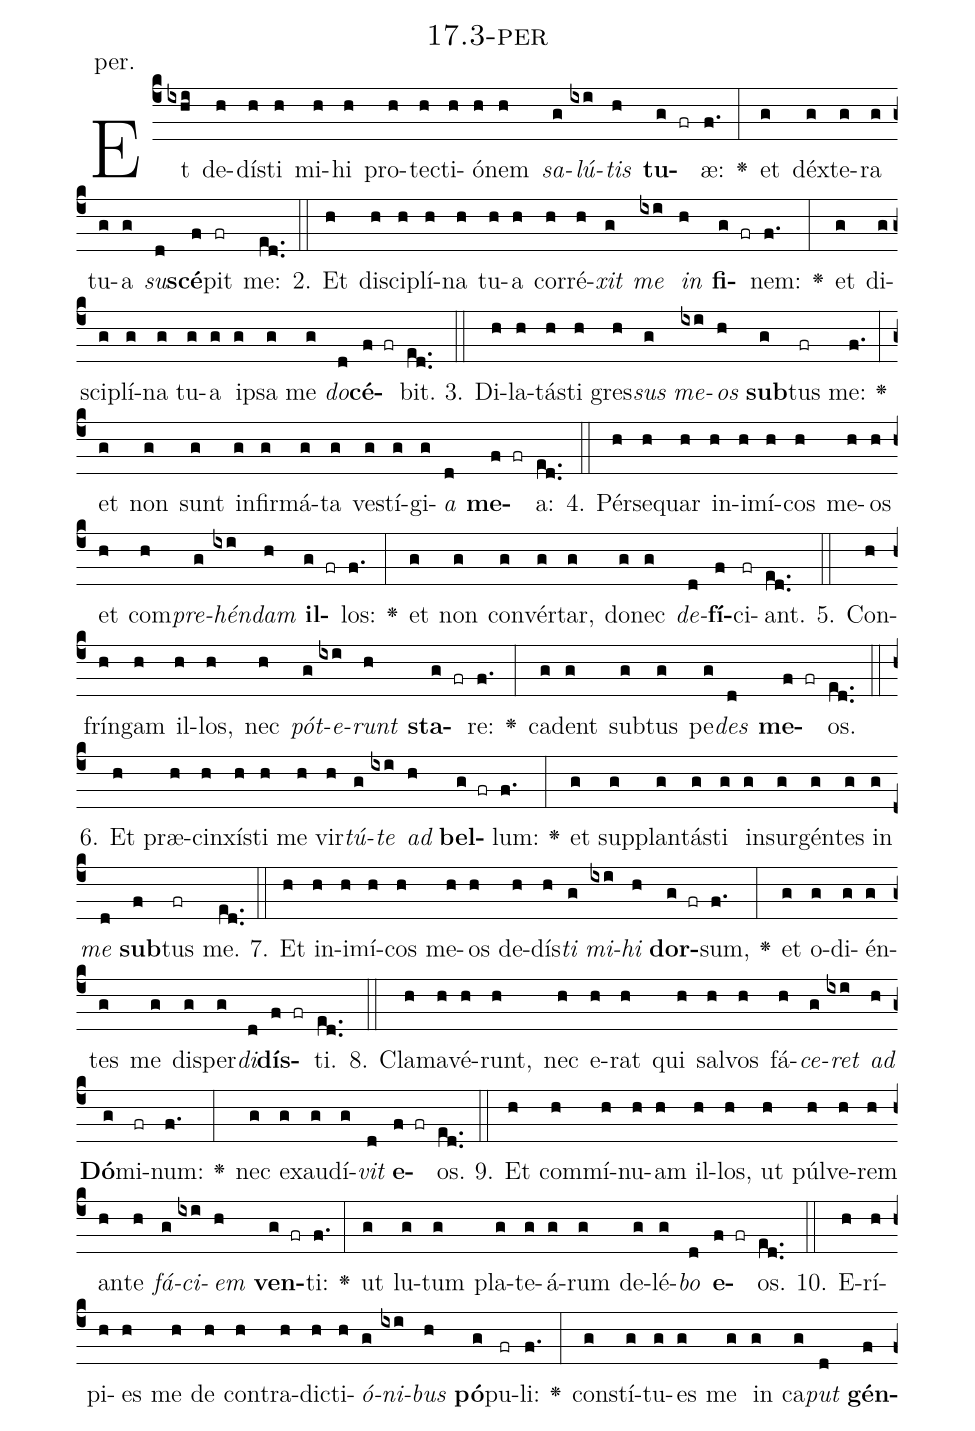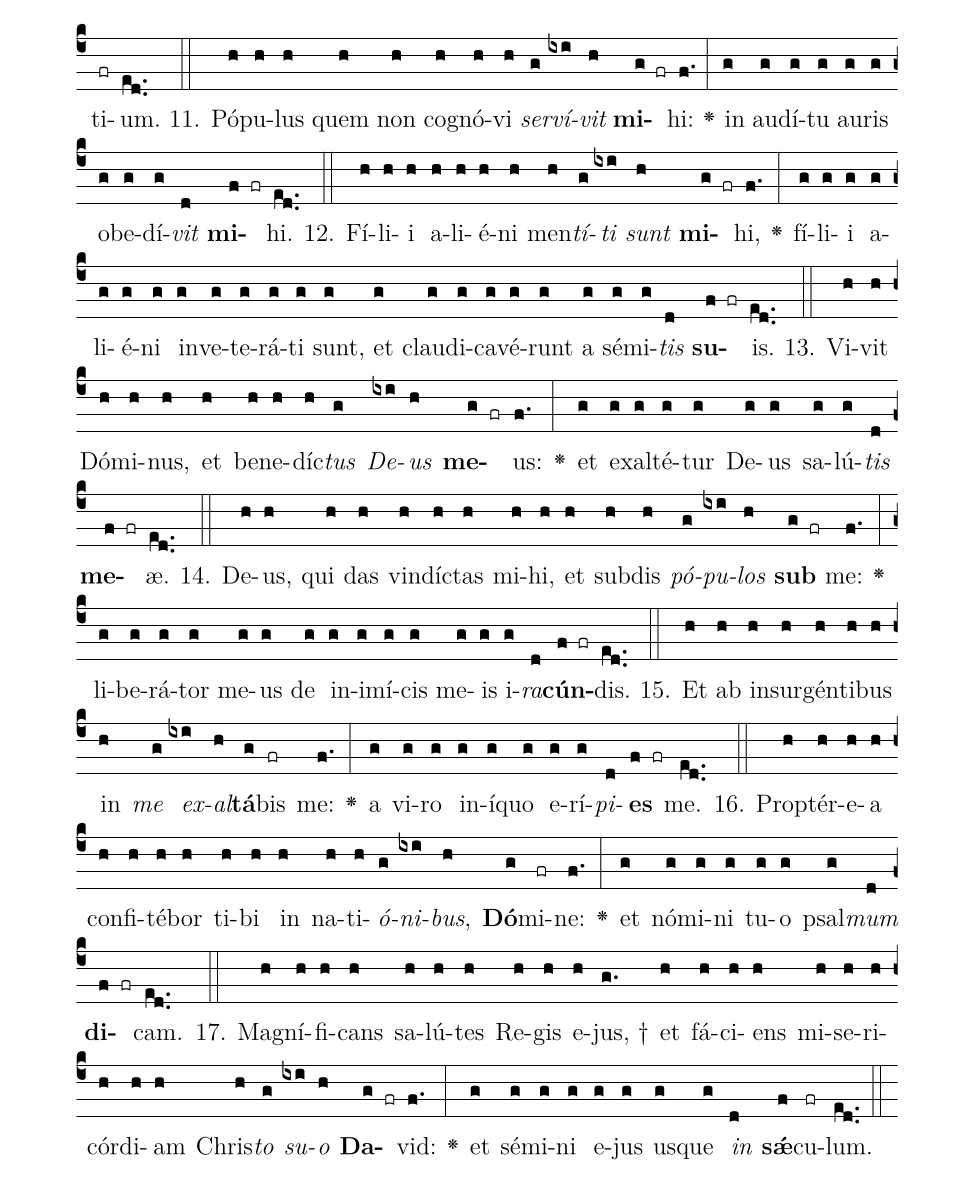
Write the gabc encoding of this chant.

name: 17.3-per;
annotation: per.;
%%
(c4)Et(ixhi) de(h)dís(h)ti(h) mi(h)hi(h) pro(h)tec(h)ti(h)ó(h)nem(h) <i>sa</i>(g)<i>lú</i>(ixi)<i>tis</i>(h) <b>tu</b>(g fr)æ:(f.) <v>\greheightstar</v>(:) et(g) déx(g)te(g)ra(g) tu(g)a(g) <i>su</i>(d)<b>scé</b>(f)pit(fr) me:(ed..) (::)
2. Et(h) di(h)sci(h)plí(h)na(h) tu(h)a(h) cor(h)ré(h)<i>xit</i>(g) <i>me</i>(ixi) <i>in</i>(h) <b>fi</b>(g fr)nem:(f.) <v>\greheightstar</v>(:) et(g) di(g)sci(g)plí(g)na(g) tu(g)a(g) ip(g)sa(g) me(g) <i>do</i>(d)<b>cé</b>(f fr)bit.(ed..) (::)
3. Di(h)la(h)tás(h)ti(h) gres(h)<i>sus</i>(g) <i>me</i>(ixi)<i>os</i>(h) <b>sub</b>(g)tus(fr) me:(f.) <v>\greheightstar</v>(:) et(g) non(g) sunt(g) in(g)fir(g)má(g)ta(g) ves(g)tí(g)gi(g)<i>a</i>(d) <b>me</b>(f fr)a:(ed..) (::)
4. Pér(h)se(h)quar(h) in(h)i(h)mí(h)cos(h) me(h)os(h) et(h) com(h)<i>pre</i>(g)<i>hén</i>(ixi)<i>dam</i>(h) <b>il</b>(g fr)los:(f.) <v>\greheightstar</v>(:) et(g) non(g) con(g)vér(g)tar,(g) do(g)nec(g) <i>de</i>(d)<b>fí</b>(f)ci(fr)ant.(ed..) (::)
5. Con(h)frín(h)gam(h) il(h)los,(h) nec(h) <i>pót</i>(g)<i>e</i>(ixi)<i>runt</i>(h) <b>sta</b>(g fr)re:(f.) <v>\greheightstar</v>(:) ca(g)dent(g) sub(g)tus(g) pe(g)<i>des</i>(d) <b>me</b>(f fr)os.(ed..) (::)
6. Et(h) præ(h)cin(h)xís(h)ti(h) me(h) vir(h)<i>tú</i>(g)<i>te</i>(ixi) <i>ad</i>(h) <b>bel</b>(g fr)lum:(f.) <v>\greheightstar</v>(:) et(g) sup(g)plan(g)tás(g)ti(g) in(g)sur(g)gén(g)tes(g) in(g) <i>me</i>(d) <b>sub</b>(f)tus(fr) me.(ed..) (::)
7. Et(h) in(h)i(h)mí(h)cos(h) me(h)os(h) de(h)dís(h)<i>ti</i>(g) <i>mi</i>(ixi)<i>hi</i>(h) <b>dor</b>(g fr)sum,(f.) <v>\greheightstar</v>(:) et(g) o(g)di(g)én(g)tes(g) me(g) dis(g)per(g)<i>di</i>(d)<b>dís</b>(f fr)ti.(ed..) (::)
8. Cla(h)ma(h)vé(h)runt,(h) nec(h) e(h)rat(h) qui(h) sal(h)vos(h) fá(h)<i>ce</i>(g)<i>ret</i>(ixi) <i>ad</i>(h) <b>Dó</b>(g)mi(fr)num:(f.) <v>\greheightstar</v>(:) nec(g) ex(g)au(g)dí(g)<i>vit</i>(d) <b>e</b>(f fr)os.(ed..) (::)
9. Et(h) com(h)mí(h)nu(h)am(h) il(h)los,(h) ut(h) púl(h)ve(h)rem(h) an(h)te(h) <i>fá</i>(g)<i>ci</i>(ixi)<i>em</i>(h) <b>ven</b>(g fr)ti:(f.) <v>\greheightstar</v>(:) ut(g) lu(g)tum(g) pla(g)te(g)á(g)rum(g) de(g)lé(g)<i>bo</i>(d) <b>e</b>(f fr)os.(ed..) (::)
10. E(h)rí(h)pi(h)es(h) me(h) de(h) con(h)tra(h)dic(h)ti(h)<i>ó</i>(g)<i>ni</i>(ixi)<i>bus</i>(h) <b>pó</b>(g)pu(fr)li:(f.) <v>\greheightstar</v>(:) con(g)stí(g)tu(g)es(g) me(g) in(g) ca(g)<i>put</i>(d) <b>gén</b>(f)ti(fr)um.(ed..) (::)
11. Pó(h)pu(h)lus(h) quem(h) non(h) co(h)gnó(h)vi(h) <i>ser</i>(g)<i>ví</i>(ixi)<i>vit</i>(h) <b>mi</b>(g fr)hi:(f.) <v>\greheightstar</v>(:) in(g) au(g)dí(g)tu(g) au(g)ris(g) ob(g)e(g)dí(g)<i>vit</i>(d) <b>mi</b>(f fr)hi.(ed..) (::)
12. Fí(h)li(h)i(h) a(h)li(h)é(h)ni(h) men(h)<i>tí</i>(g)<i>ti</i>(ixi) <i>sunt</i>(h) <b>mi</b>(g fr)hi,(f.) <v>\greheightstar</v>(:) fí(g)li(g)i(g) a(g)li(g)é(g)ni(g) in(g)ve(g)te(g)rá(g)ti(g) sunt,(g) et(g) clau(g)di(g)ca(g)vé(g)runt(g) a(g) sé(g)mi(g)<i>tis</i>(d) <b>su</b>(f fr)is.(ed..) (::)
13. Vi(h)vit(h) Dó(h)mi(h)nus,(h) et(h) be(h)ne(h)díc(h)<i>tus</i>(g) <i>De</i>(ixi)<i>us</i>(h) <b>me</b>(g fr)us:(f.) <v>\greheightstar</v>(:) et(g) ex(g)al(g)té(g)tur(g) De(g)us(g) sa(g)lú(g)<i>tis</i>(d) <b>me</b>(f fr)æ.(ed..) (::)
14. De(h)us,(h) qui(h) das(h) vin(h)díc(h)tas(h) mi(h)hi,(h) et(h) sub(h)dis(h) <i>pó</i>(g)<i>pu</i>(ixi)<i>los</i>(h) <b>sub</b>(g fr) me:(f.) <v>\greheightstar</v>(:) li(g)be(g)rá(g)tor(g) me(g)us(g) de(g) in(g)i(g)mí(g)cis(g) me(g)is(g) i(g)<i>ra</i>(d)<b>cún</b>(f fr)dis.(ed..) (::)
15. Et(h) ab(h) in(h)sur(h)gén(h)ti(h)bus(h) in(h) <i>me</i>(g) <i>ex</i>(ixi)<i>al</i>(h)<b>tá</b>(g)bis(fr) me:(f.) <v>\greheightstar</v>(:) a(g) vi(g)ro(g) in(g)í(g)quo(g) e(g)rí(g)<i>pi</i>(d)<b>es</b>(f fr) me.(ed..) (::)
16. Prop(h)tér(h)e(h)a(h) con(h)fi(h)té(h)bor(h) ti(h)bi(h) in(h) na(h)ti(h)<i>ó</i>(g)<i>ni</i>(ixi)<i>bus</i>,(h) <b>Dó</b>(g)mi(fr)ne:(f.) <v>\greheightstar</v>(:) et(g) nó(g)mi(g)ni(g) tu(g)o(g) psal(g)<i>mum</i>(d) <b>di</b>(f fr)cam.(ed..) (::)
17. Ma(h)gní(h)fi(h)cans(h) sa(h)lú(h)tes(h) Re(h)gis(h) e(h)jus, †(g.) et(h) fá(h)ci(h)ens(h) mi(h)se(h)ri(h)cór(h)di(h)am(h) Chris(h)<i>to</i>(g) <i>su</i>(ixi)<i>o</i>(h) <b>Da</b>(g fr)vid:(f.) <v>\greheightstar</v>(:) et(g) sé(g)mi(g)ni(g) e(g)jus(g) us(g)que(g) <i>in</i>(d) <b>sǽ</b>(f)cu(fr)lum.(ed..) (::)
